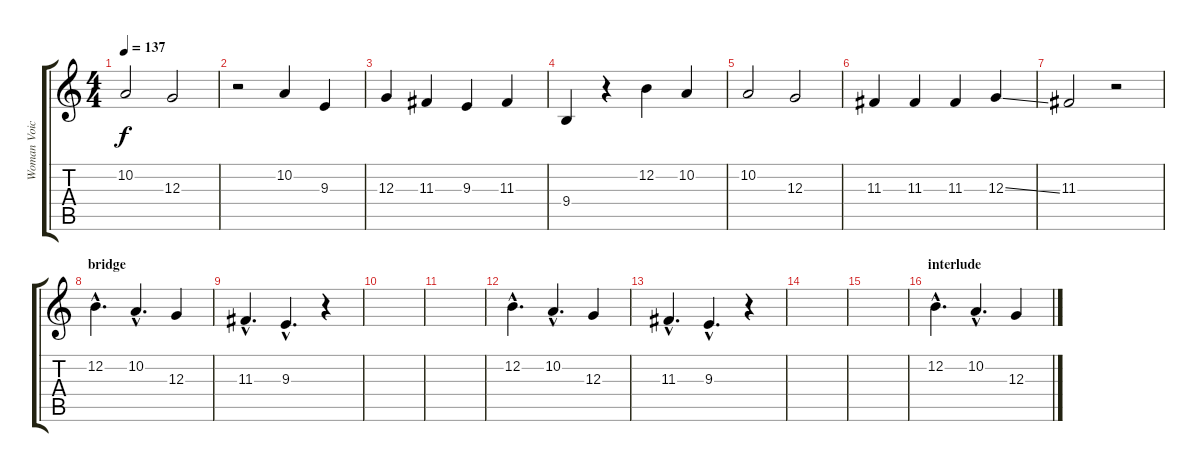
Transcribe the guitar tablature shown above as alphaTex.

\track ("Woman Voice" "Woman Voic") {instrument cello}
\staff {score tabs}
\tuning (E4 B3 G3 D3 A2 E2) {hide}
\ts (4 4)
\tempo 137
\clef g2
\ks c
10.2.2{dy f} 12.3.2 |
r.2 10.2.4 9.3.4 |
12.3.4 11.3.4 9.3.4 11.3.4 |
9.4.4 r.4 12.2.4 10.2.4 |
10.2.2 12.3.2 |
11.3.4 11.3.4 11.3.4 12.3{ss}.4 |
11.3.2 r.2 |
\section ("" "bridge")
12.2{hac}.4{d} 10.2{hac}.4{d} 12.3.4 |
11.3{hac}.4{d} 9.3{hac}.4{d} r.4 |
|
|
12.2{hac}.4{d} 10.2{hac}.4{d} 12.3.4 |
11.3{hac}.4{d} 9.3{hac}.4{d} r.4 |
|
|
\section ("" "interlude")
12.2{hac}.4{d} 10.2{hac}.4{d} 12.3.4
